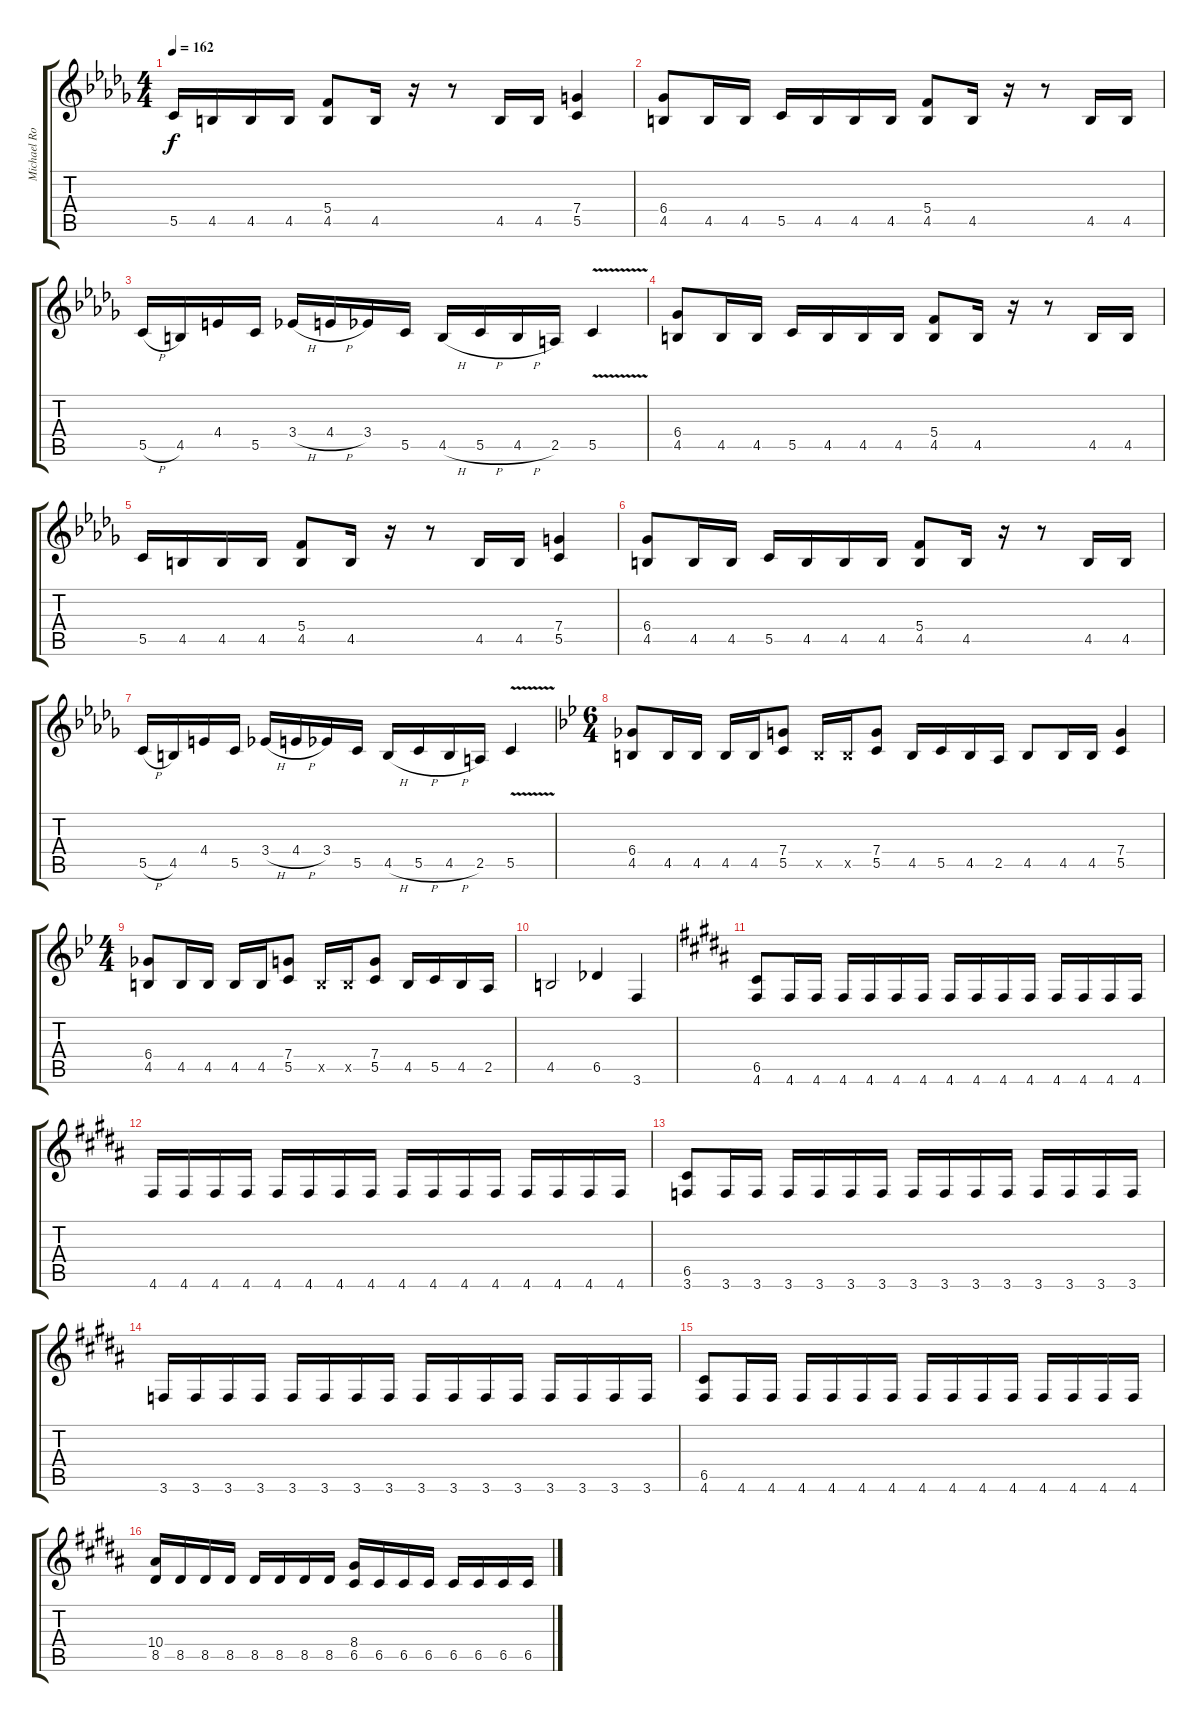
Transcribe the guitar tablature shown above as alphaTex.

\track ("Michael Romeo" "Michael Ro") {instrument distortionguitar}
\staff {score tabs}
\tuning (D4 A3 F3 C3 G2 D2) {hide}
\ts (4 4)
\tempo 162
\clef g2
\ks bbminor
5.5.16{dy f} 4.5.16 4.5.16 4.5.16 (5.4 4.5).8 4.5.16 r.16 r.8 4.5.16 4.5.16 (7.4 5.5).4 |
(6.4 4.5).8 4.5.16 4.5.16 5.5.16 4.5.16 4.5.16 4.5.16 (5.4 4.5).8 4.5.16 r.16 r.8 4.5.16 4.5.16 |
5.5{h}.16 4.5.16 4.4.16 5.5.16 3.4{h}.16 4.4{h}.16 3.4.16 5.5.16 4.5{h}.16 5.5{h}.16 4.5{h}.16 2.5.16 5.5{v}.4 |
(6.4 4.5).8 4.5.16 4.5.16 5.5.16 4.5.16 4.5.16 4.5.16 (5.4 4.5).8 4.5.16 r.16 r.8 4.5.16 4.5.16 |
5.5.16 4.5.16 4.5.16 4.5.16 (5.4 4.5).8 4.5.16 r.16 r.8 4.5.16 4.5.16 (7.4 5.5).4 |
(6.4 4.5).8 4.5.16 4.5.16 5.5.16 4.5.16 4.5.16 4.5.16 (5.4 4.5).8 4.5.16 r.16 r.8 4.5.16 4.5.16 |
5.5{h}.16 4.5.16 4.4.16 5.5.16 3.4{h}.16 4.4{h}.16 3.4.16 5.5.16 4.5{h}.16 5.5{h}.16 4.5{h}.16 2.5.16 5.5{v}.4 |
\ts (6 4)
\ks gminor
(6.4 4.5).8 4.5.16 4.5.16 4.5.16 4.5.16 (7.4 5.5).8 4.5{x}.16 4.5{x}.16 (7.4 5.5).8 4.5.16 5.5.16 4.5.16 2.5.16 4.5.8 4.5.16 4.5.16 (7.4 5.5).4 |
\ts (4 4)
(6.4 4.5).8 4.5.16 4.5.16 4.5.16 4.5.16 (7.4 5.5).8 4.5{x}.16 4.5{x}.16 (7.4 5.5).8 4.5.16 5.5.16 4.5.16 2.5.16 |
4.5.2 6.5.4 3.6.4 |
\ks g#minor
(6.5 4.6).8 4.6.16 4.6.16 4.6.16 4.6.16 4.6.16 4.6.16 4.6.16 4.6.16 4.6.16 4.6.16 4.6.16 4.6.16 4.6.16 4.6.16 |
4.6.16 4.6.16 4.6.16 4.6.16 4.6.16 4.6.16 4.6.16 4.6.16 4.6.16 4.6.16 4.6.16 4.6.16 4.6.16 4.6.16 4.6.16 4.6.16 |
(6.5 3.6).8 3.6.16 3.6.16 3.6.16 3.6.16 3.6.16 3.6.16 3.6.16 3.6.16 3.6.16 3.6.16 3.6.16 3.6.16 3.6.16 3.6.16 |
3.6.16 3.6.16 3.6.16 3.6.16 3.6.16 3.6.16 3.6.16 3.6.16 3.6.16 3.6.16 3.6.16 3.6.16 3.6.16 3.6.16 3.6.16 3.6.16 |
(6.5 4.6).8 4.6.16 4.6.16 4.6.16 4.6.16 4.6.16 4.6.16 4.6.16 4.6.16 4.6.16 4.6.16 4.6.16 4.6.16 4.6.16 4.6.16 |
(10.4 8.5).16 8.5.16 8.5.16 8.5.16 8.5.16 8.5.16 8.5.16 8.5.16 (8.4 6.5).16 6.5.16 6.5.16 6.5.16 6.5.16 6.5.16 6.5.16 6.5.16
